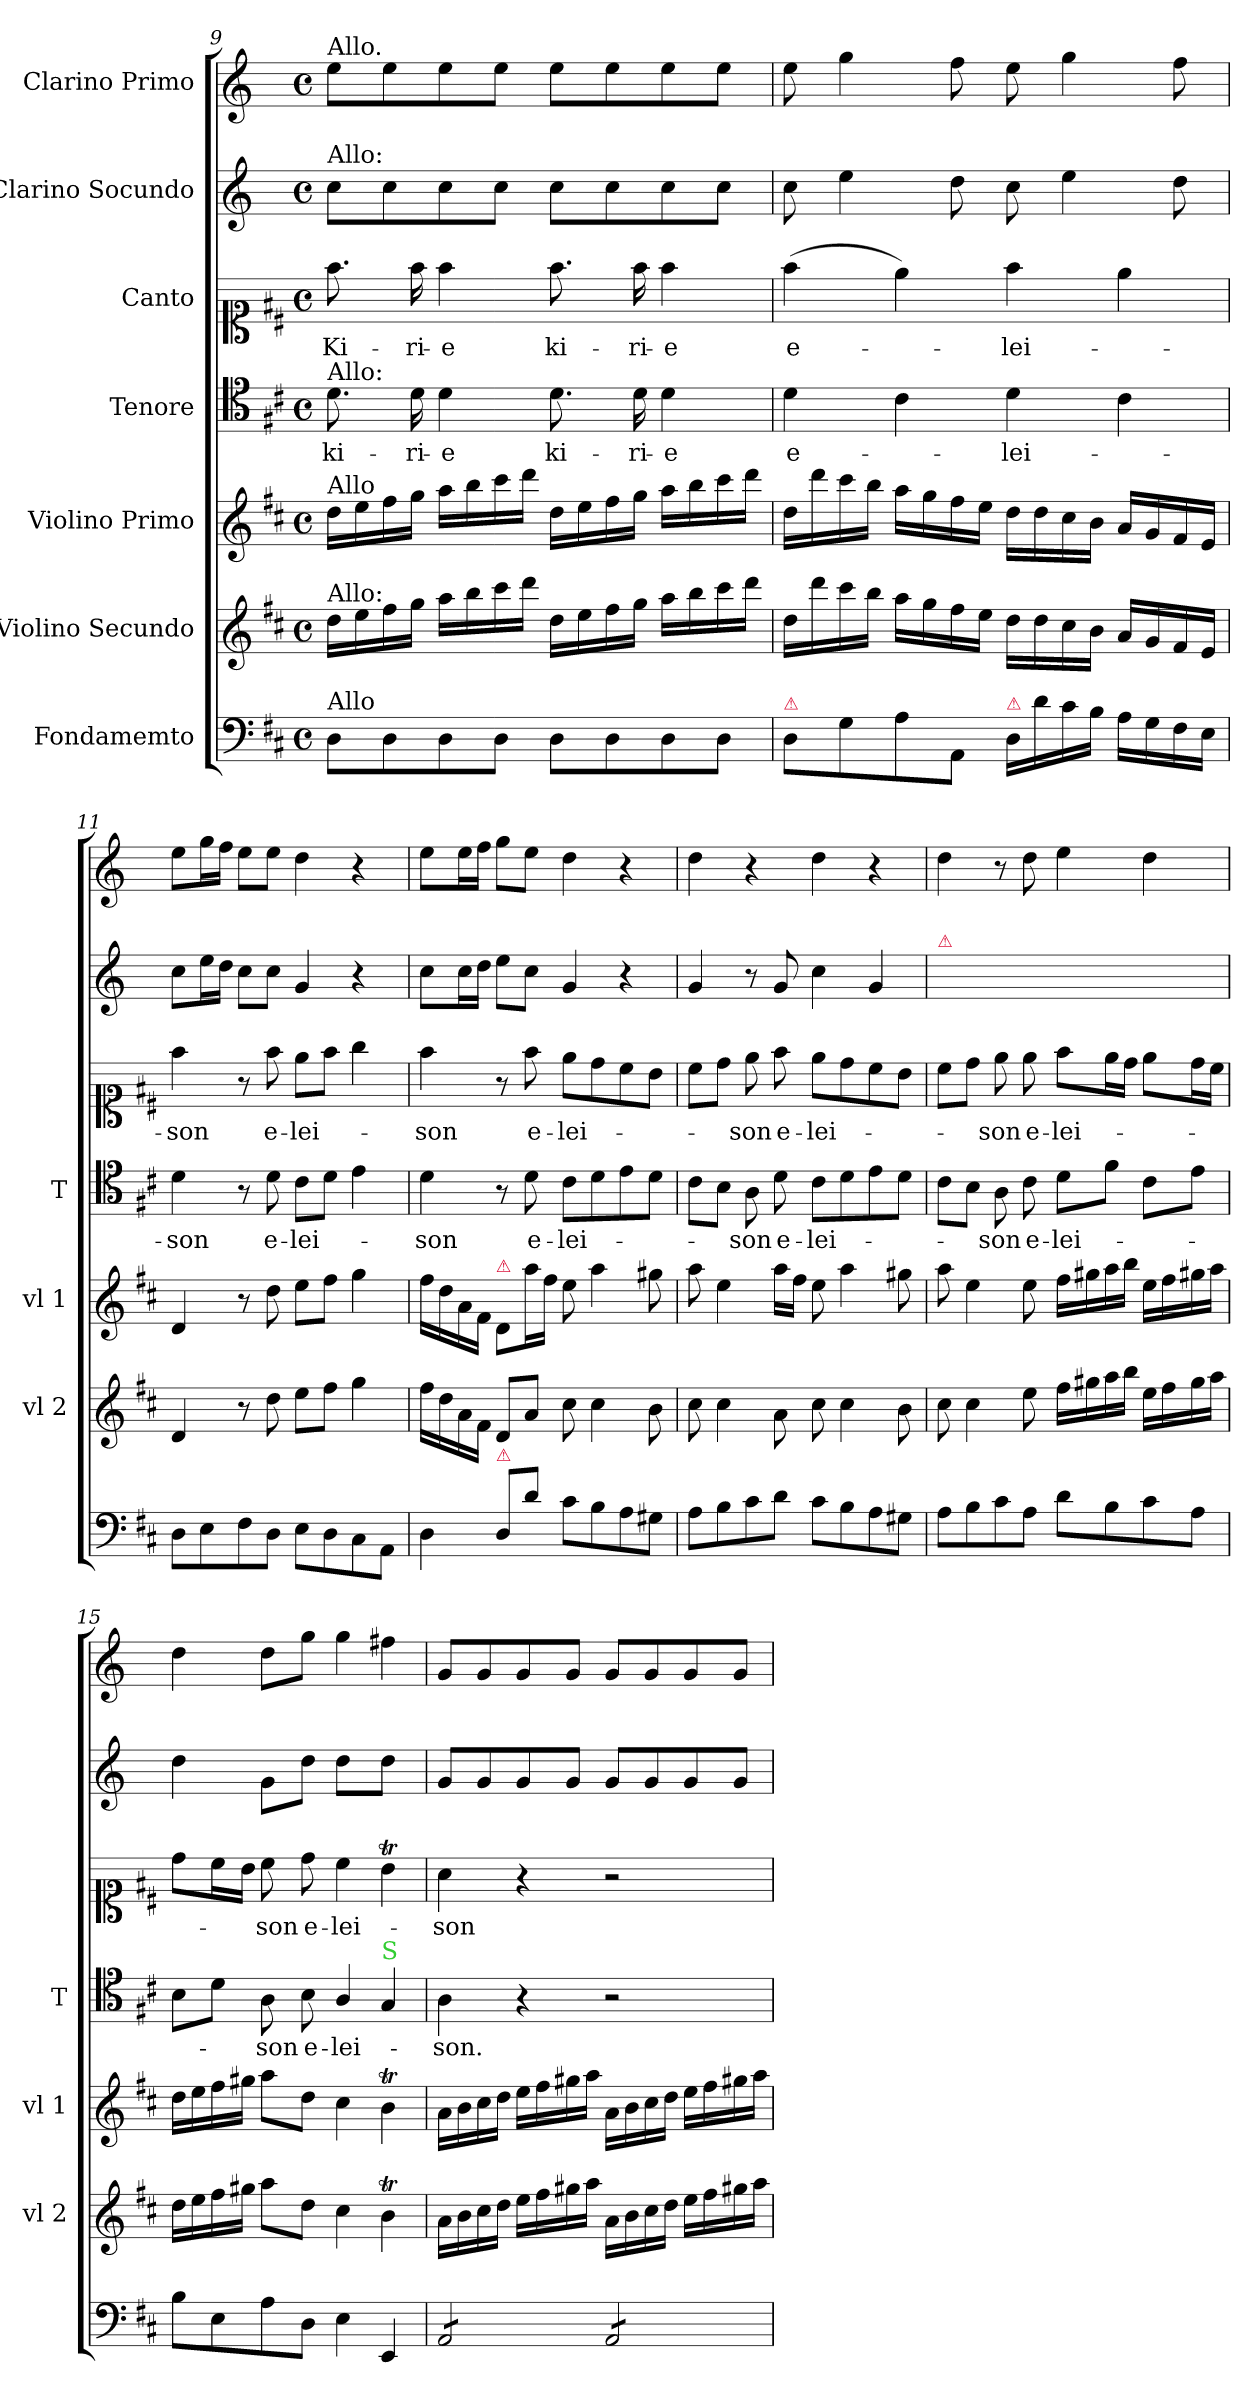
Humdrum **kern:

**kern	**kern	**kern	**kern	**text	**kern	**text	**kern	**kern
*part7	*part6	*part5	*part4	*part4	*part3	*part3	*part2	*part1
*staff7	*staff6	*staff5	*staff4	*staff4	*staff3	*staff3	*staff2	*staff1
*I"Fondamemto	*I"Violino Secundo	*I"Violino Primo	*I"Tenore	*	*I"Canto	*	*I"Clarino Socundo	*I"Clarino Primo
*	*I'vl 2	*I'vl 1	*I'T	*	*	*	*	*
*clefF4	*clefG2	*clefG2	*clefC4	*	*clefC1	*	*clefG2	*clefG2
*	*	*	*	*	*	*	*ITrd-1c-2	*ITrd-1c-2
*k[f#c#]	*k[f#c#]	*k[f#c#]	*k[f#c#]	*	*k[f#c#]	*	*k[f#c#]	*k[f#c#]
*M4/4	*M4/4	*M4/4	*M4/4	*	*M4/4	*	*M4/4	*M4/4
*met(c)	*met(c)	*met(c)	*met(c)	*	*met(c)	*	*met(c)	*met(c)
=9	=9	=9	=9	=9	=9	=9	=9	=9
!	!	!	!	!	!	!	!	!LO:TX:a:t=Allo.
!	!	!	!	!	!	!	!LO:TX:a:t=Allo&colon;	!
!	!	!	!LO:TX:a:t=Allo&colon;	!	!	!	!	!
!	!	!LO:TX:a:t=Allo	!	!	!	!	!	!
!	!LO:TX:a:t=Allo&colon;	!	!	!	!	!	!	!
!LO:TX:a:t=Allo	!	!	!	!	!	!	!	!
8D\L	16dd\LL	16dd\LL	8.d\	ki-	8.ff#\	Ki-	8dd\L	8ff#\L
.	16ee\	16ee\	.	.	.	.	.	.
8D\	16ff#\	16ff#\	.	.	.	.	8dd\	8ff#\
.	16gg\JJ	16gg\JJ	16d\	-ri-	16ff#\	-ri-	.	.
8D\	16aa\LL	16aa\LL	4d\	-e	4ff#\	-e	8dd\	8ff#\
.	16bb\	16bb\	.	.	.	.	.	.
8D\J	16ccc#\	16ccc#\	.	.	.	.	8dd\J	8ff#\J
.	16ddd\JJ	16ddd\JJ	.	.	.	.	.	.
8D\L	16dd\LL	16dd\LL	8.d\	ki-	8.ff#\	ki-	8dd\L	8ff#\L
.	16ee\	16ee\	.	.	.	.	.	.
8D\	16ff#\	16ff#\	.	.	.	.	8dd\	8ff#\
.	16gg\JJ	16gg\JJ	16d\	-ri-	16ff#\	-ri-	.	.
8D\	16aa\LL	16aa\LL	4d\	-e	4ff#\	-e	8dd\	8ff#\
.	16bb\	16bb\	.	.	.	.	.	.
8D\J	16ccc#\	16ccc#\	.	.	.	.	8dd\J	8ff#\J
.	16ddd\JJ	16ddd\JJ	.	.	.	.	.	.
=10	=10	=10	=10	=10	=10	=10	=10	=10
!LO:TX:a:color=crimson:t=⚠	!	!	!	!	!	!	!	!
8D\L	16dd\LL	16dd\LL	4d\	e-	(4ff#\	e-	8dd\	8ff#\
.	16ddd\	16ddd\	.	.	.	.	.	.
8G\	16ccc#\	16ccc#\	.	.	.	.	4ff#\	4aa\
.	16bb\JJ	16bb\JJ	.	.	.	.	.	.
8A\	16aa\LL	16aa\LL	4c#\	.	4ee\)	.	.	.
.	16gg\	16gg\	.	.	.	.	.	.
8AA/J	16ff#\	16ff#\	.	.	.	.	8ee\	8gg\
.	16ee\JJ	16ee\JJ	.	.	.	.	.	.
!LO:TX:a:color=crimson:t=⚠	!	!	!	!	!	!	!	!
16D/LL	16dd\LL	16dd\LL	4d\	-lei-	4ff#\	-lei-	8dd\	8ff#\
16d\	16dd\	16dd\	.	.	.	.	.	.
16c#\	16cc#\	16cc#\	.	.	.	.	4ff#\	4aa\
16B\JJ	16b\JJ	16b\JJ	.	.	.	.	.	.
16A\LL	16a/LL	16a/LL	4c#\	.	4ee\	.	.	.
16G\	16g/	16g/	.	.	.	.	.	.
16F#\	16f#/	16f#/	.	.	.	.	8ee\	8gg\
16E\JJ	16e/JJ	16e/JJ	.	.	.	.	.	.
=11	=11	=11	=11	=11	=11	=11	=11	=11
8D\L	4d/	4d/	4d\	-son	4ff#\	-son	8dd\L	8ff#\L
8E\	.	.	.	.	.	.	16ff#\L	16aa\L
.	.	.	.	.	.	.	16ee\JJ	16gg\JJ
8F#\	8r	8r	8r	.	8r	.	8dd\L	8ff#\L
8D\J	8dd\	8dd\	8d\	e-	8ff#\	e-	8dd\J	8ff#\J
8E\L	8ee\L	8ee\L	8c#\L	-lei-	8ee\L	-lei-	4a/	4ee\
8D\	8ff#\J	8ff#\J	8d\J	.	8ff#\J	.	.	.
8C#\	4gg\	4gg\	4e\	.	4gg\	.	4r	4r
8AA\J	.	.	.	.	.	.	.	.
=12	=12	=12	=12	=12	=12	=12	=12	=12
4D\	16ff#\LL	16ff#\LL	4d\	-son	4ff#\	-son	8dd\L	8ff#\L
.	16dd\	16dd\	.	.	.	.	.	.
.	16a\	16a\	.	.	.	.	16dd\L	16ff#\L
.	16f#\JJ	16f#\JJ	.	.	.	.	16ee\JJ	16gg\JJ
!	!	!LO:TX:a:color=crimson:t=⚠	!	!	!	!	!	!
!LO:TX:a:color=crimson:t=⚠	!	!	!	!	!	!	!	!
8D/L	8d/L	8d/L	8r	.	8r	.	8ff#\L	8aa\L
8d\J	8a/J	16aa\L	8d\	e-	8ff#\	e-	8dd\J	8ff#\J
.	.	16ff#\JJ	.	.	.	.	.	.
8c#\L	8cc#\	8ee\	8c#\L	-lei-	8ee\L	-lei-	4a/	4ee\
8B\	4cc#\	4aa\	8d\	.	8dd\	.	.	.
8A\	.	.	8e\	.	8cc#\	.	4r	4r
8G#X\J	8b\	8gg#X\	8d\J	.	8b\J	.	.	.
=13	=13	=13	=13	=13	=13	=13	=13	=13
8A\L	8cc#\	8aa\	8c#\L	.	8cc#\L	.	4a/	4ee\
8B\	4cc#\	4ee\	8B\J	.	8dd\J	.	.	.
8c#\	.	.	8A\	-son	8ee\	-son	8r	4r
8d\J	8a\	16aa\LL	8d\	e-	8ff#\	e-	8a/	.
.	.	16ff#\JJ	.	.	.	.	.	.
8c#\L	8cc#\	8ee\	8c#\L	-lei-	8ee\L	-lei-	4dd\	4ee\
8B\	4cc#\	4aa\	8d\	.	8dd\	.	.	.
8A\	.	.	8e\	.	8cc#\	.	4a/	4r
8G#X\J	8b\	8gg#X\	8d\J	.	8b\J	.	.	.
=14	=14	=14	=14	=14	=14	=14	=14	=14
!	!	!	!	!	!	!	!LO:TX:a:color=crimson:t=⚠	!
8A\L	8cc#\	8aa\	8c#\L	.	8cc#\L	.	1ryy	4ee\
8B\	4cc#\	4ee\	8B\J	.	8dd\J	.	.	.
8c#\	.	.	8A\	-son	8ee\	-son	.	8r
8A\J	8ee\	8ee\	8c#\	e-	8ee\	e-	.	8ee\
8d\L	16ff#\LL	16ff#\LL	8d\L	-lei-	8ff#\L	-lei-	.	4ff#\
.	16gg#X\	16gg#X\	.	.	.	.	.	.
8B\	16aa\	16aa\	8f#\J	.	16ee\L	.	.	.
.	16bb\JJ	16bb\JJ	.	.	16dd\JJ	.	.	.
8c#\	16ee\LL	16ee\LL	8c#\L	.	8ee\L	.	.	4ee\
.	16ff#\	16ff#\	.	.	.	.	.	.
8A\J	16gg#\	16gg#X\	8e\J	.	16dd\L	.	.	.
.	16aa\JJ	16aa\JJ	.	.	16cc#\JJ	.	.	.
=15	=15	=15	=15	=15	=15	=15	=15	=15
8B\L	16dd\LL	16dd\LL	8B\L	.	8dd\L	.	4ee\	4ee\
.	16ee\	16ee\	.	.	.	.	.	.
8E\	16ff#\	16ff#\	8d\J	.	16cc#\L	.	.	.
.	16gg#X\JJ	16gg#X\JJ	.	.	16b\JJ	.	.	.
8A\	8aa\L	8aa\L	8A\	-son	8cc#\	-son	8a\L	8ee\L
8D\J	8dd\J	8dd\J	8B\	e-	8dd\	e-	8ee\J	8aa\J
!	!	!	!	!	!	!	!LO:N:vis=8	!
4E\	4cc#\	4cc#\	4A/	-lei-	4cc#\	-lei-	4ee\L	4aa\
!	!	!	!LO:TX:a:color=limegreen:t=S	!	!	!	!	!
!	!	!	!	!	!	!	!LO:N:vis=8	!
4EE/	4bT\	4bT\	4G/	.	4bT\	.	4ee\J	4gg#X\
=16	=16	=16	=16	=16	=16	=16	=16	=16
*tremolo	*	*	*	*	*	*	*	*
8AA/L	16a\LL	16a\LL	4A\	-son.	4a\	-son	8a/L	8a/L
.	16b\	16b\	.	.	.	.	.	.
8AA/	16cc#\	16cc#\	.	.	.	.	8a/	8a/
.	16dd\JJ	16dd\JJ	.	.	.	.	.	.
8AA/	16ee\LL	16ee\LL	4r	.	4r	.	8a/	8a/
.	16ff#\	16ff#\	.	.	.	.	.	.
8AA/J	16gg#X\	16gg#X\	.	.	.	.	8a/J	8a/J
.	16aa\JJ	16aa\JJ	.	.	.	.	.	.
8AA/L	16a\LL	16a\LL	2r	.	2r	.	8a/L	8a/L
.	16b\	16b\	.	.	.	.	.	.
8AA/	16cc#\	16cc#\	.	.	.	.	8a/	8a/
.	16dd\JJ	16dd\JJ	.	.	.	.	.	.
8AA/	16ee\LL	16ee\LL	.	.	.	.	8a/	8a/
.	16ff#\	16ff#\	.	.	.	.	.	.
8AA/J	16gg#X\	16gg#X\	.	.	.	.	8a/J	8a/J
*Xtremolo	*	*	*	*	*	*	*	*
.	16aa\JJ	16aa\JJ	.	.	.	.	.	.
=	=	=	=	=	=	=	=	=
*-	*-	*-	*-	*-	*-	*-	*-	*-
